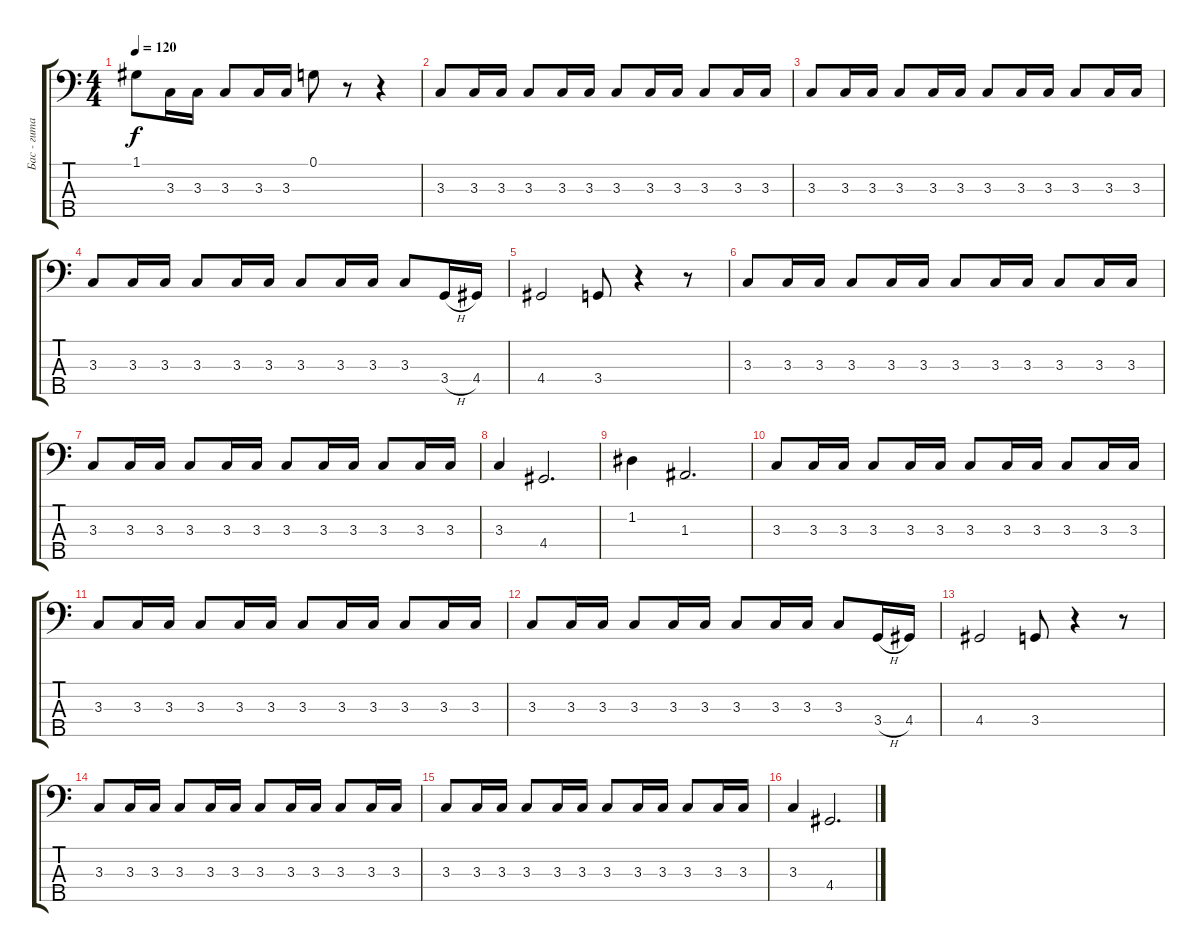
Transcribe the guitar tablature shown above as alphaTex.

\track ("Бас - гитара" "Бас - гита") {instrument electricbassfinger}
\staff {score tabs}
\tuning (G2 D2 A1 E1 B0) {hide}
\ts (4 4)
\tempo 120
\clef f4
\ks c
1.1.8{dy f} 3.3.16 3.3.16 3.3.8 3.3.16 3.3.16 0.1.8 r.8 r.4 |
3.3.8 3.3.16 3.3.16 3.3.8 3.3.16 3.3.16 3.3.8 3.3.16 3.3.16 3.3.8 3.3.16 3.3.16 |
3.3.8 3.3.16 3.3.16 3.3.8 3.3.16 3.3.16 3.3.8 3.3.16 3.3.16 3.3.8 3.3.16 3.3.16 |
3.3.8 3.3.16 3.3.16 3.3.8 3.3.16 3.3.16 3.3.8 3.3.16 3.3.16 3.3.8 3.4{h}.16 4.4.16 |
4.4.2 3.4.8 r.4 r.8 |
3.3.8 3.3.16 3.3.16 3.3.8 3.3.16 3.3.16 3.3.8 3.3.16 3.3.16 3.3.8 3.3.16 3.3.16 |
3.3.8 3.3.16 3.3.16 3.3.8 3.3.16 3.3.16 3.3.8 3.3.16 3.3.16 3.3.8 3.3.16 3.3.16 |
3.3.4 4.4.2{d} |
1.2.4 1.3.2{d} |
3.3.8 3.3.16 3.3.16 3.3.8 3.3.16 3.3.16 3.3.8 3.3.16 3.3.16 3.3.8 3.3.16 3.3.16 |
3.3.8 3.3.16 3.3.16 3.3.8 3.3.16 3.3.16 3.3.8 3.3.16 3.3.16 3.3.8 3.3.16 3.3.16 |
3.3.8 3.3.16 3.3.16 3.3.8 3.3.16 3.3.16 3.3.8 3.3.16 3.3.16 3.3.8 3.4{h}.16 4.4.16 |
4.4.2 3.4.8 r.4 r.8 |
3.3.8 3.3.16 3.3.16 3.3.8 3.3.16 3.3.16 3.3.8 3.3.16 3.3.16 3.3.8 3.3.16 3.3.16 |
3.3.8 3.3.16 3.3.16 3.3.8 3.3.16 3.3.16 3.3.8 3.3.16 3.3.16 3.3.8 3.3.16 3.3.16 |
3.3.4 4.4.2{d}
